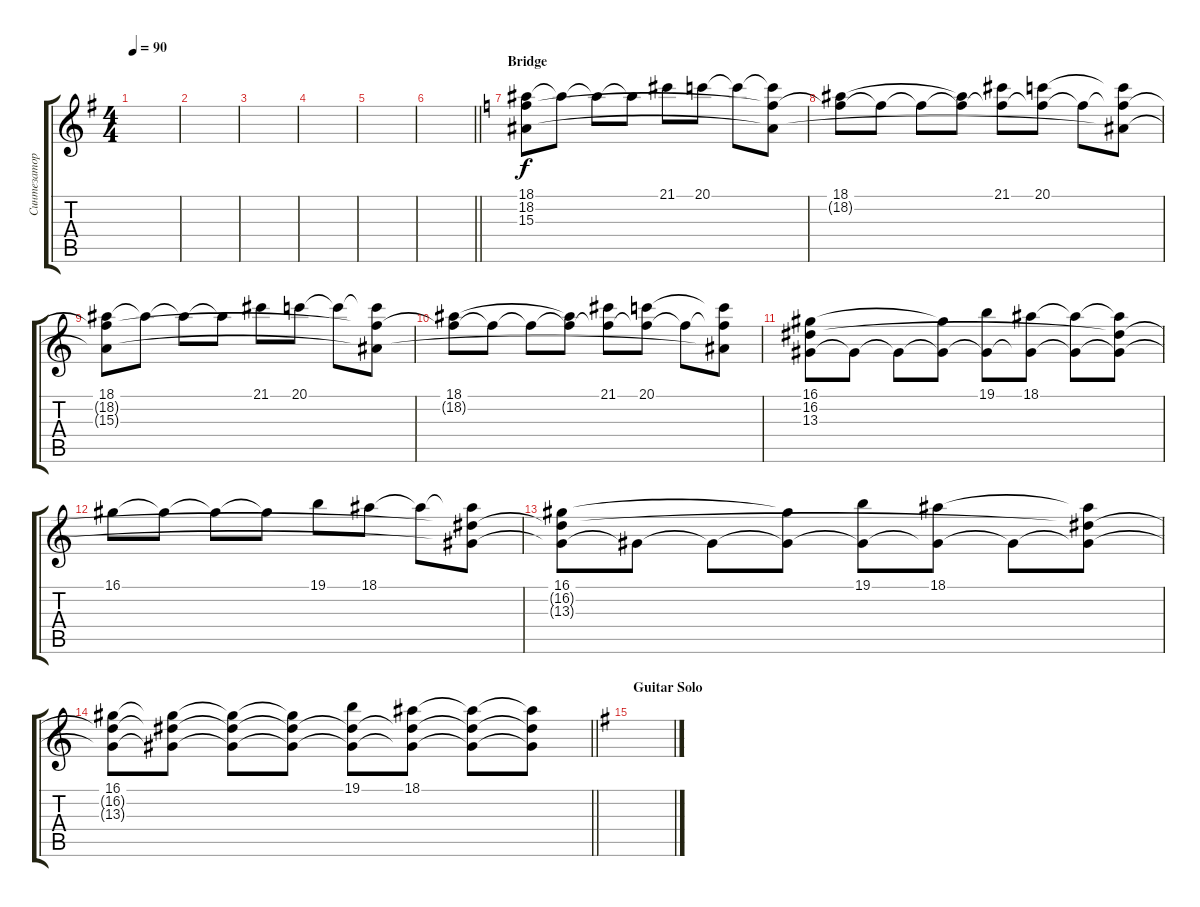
\track ("Синтезатор" "Синтезатор") {instrument fx6goblins}
\staff {score tabs}
\tuning (E4 B3 G3 D3 A2 E2) {hide}
\ts (4 4)
\tempo 90
\clef g2
\ks eminor
|
|
|
|
|
\barLineRight lightlight
|
\section ("" "Bridge")
\ks c
(18.1 18.2 15.3).8{instrument synthstrings1} 18.1{t}.8 18.1{t}.8 18.1{t}.8 21.1.8 20.1.8 20.1{t}.8 (20.1{t} 18.2{t} 15.3{t}).8 |
(18.1 18.2{t}).8 18.2{t}.8 18.2{t}.8 (18.1{t} 18.2{t}).8 (21.1 18.2{t}).8 (20.1 18.2{t}).8 18.2{t}.8 (20.1{t} 18.2{t} 15.3{t}).8 |
(18.1 18.2{t} 15.3{t}).8 18.1{t}.8 18.1{t}.8 18.1{t}.8 21.1.8 20.1.8 20.1{t}.8 (20.1{t} 18.2{t} 15.3{t}).8 |
(18.1 18.2{t}).8 18.2{t}.8 18.2{t}.8 (18.1{t} 18.2{t}).8 (21.1 18.2{t}).8 (20.1 18.2{t}).8 18.2{t}.8 (20.1{t} 18.2{t} 15.3{t}).8 |
(16.1 16.2 13.3).8 13.3{t}.8 13.3{t}.8 (16.1{t} 13.3{t}).8 (19.1 13.3{t}).8 (18.1 13.3{t}).8 (18.1{t} 13.3{t}).8 (18.1{t} 16.2{t} 13.3{t}).8 |
16.1.8 16.1{t}.8 16.1{t}.8 16.1{t}.8 19.1.8 18.1.8 18.1{t}.8 (18.1{t} 16.2{t} 13.3{t}).8 |
(16.1 16.2{t} 13.3{t}).8 13.3{t}.8 13.3{t}.8 (16.1{t} 13.3{t}).8 (19.1 13.3{t}).8 (18.1 13.3{t}).8 13.3{t}.8 (18.1{t} 16.2{t} 13.3{t}).8 |
\barLineRight lightlight
(16.1 16.2{t} 13.3{t}).8 (16.1{t} 16.2{t} 13.3{t}).8 (16.1{t} 16.2{t} 13.3{t}).8 (16.1{t} 16.2{t} 13.3{t}).8 (19.1 16.2{t} 13.3{t}).8 (18.1 16.2{t} 13.3{t}).8 (18.1{t} 16.2{t} 13.3{t}).8 (18.1{t} 16.2{t} 13.3{t}).8 |
\section ("" "Guitar Solo")
\ks eminor
